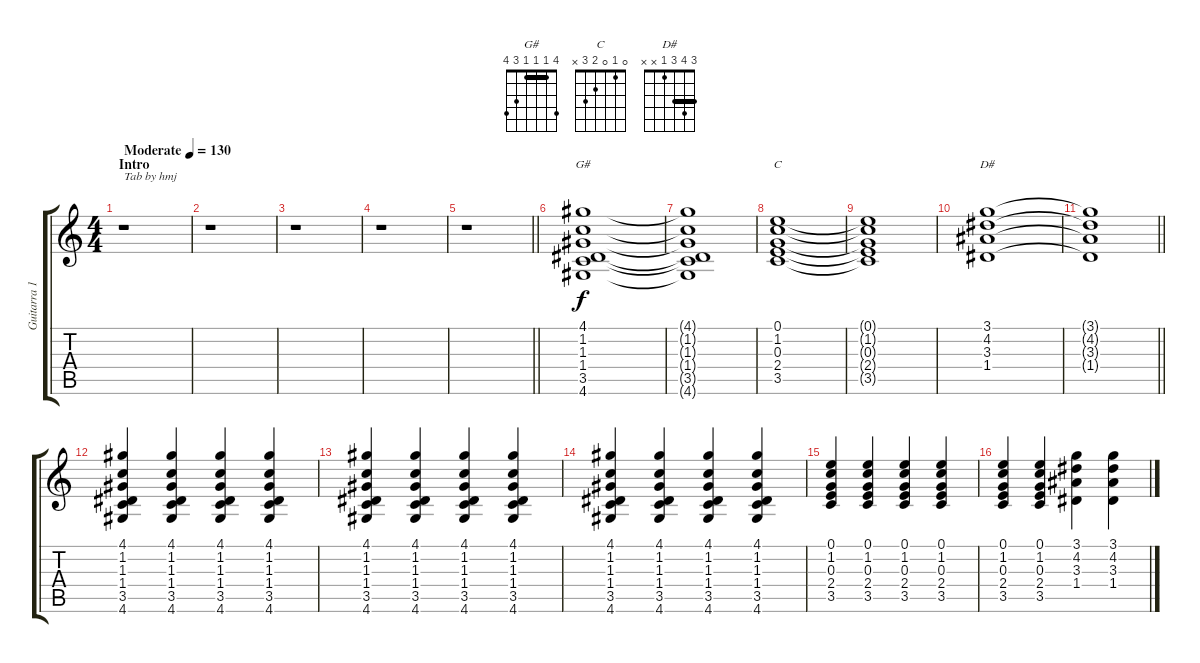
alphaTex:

\track ("Guitarra 1" "Guitarra 1") {instrument distortionguitar}
\staff {score tabs}
\tuning (E4 B3 G3 D3 A2 E2) {hide}
\chord ("G#" 4 1 1 1 3 4) {barre 1}
\chord ("C" 0 1 0 2 3 x)
\chord ("D#" 3 4 3 1 x x) {barre 3}
\ts (4 4)
\section ("" "Intro")
\tempo (130 "Moderate")
\clef g2
\ks c
r.1{txt "Tab by hmj" dy f instrument distortionguitar} |
r.1 |
r.1 |
r.1 |
\barLineRight lightlight
r.1 |
\section ("" "")
(4.1 1.2 1.3 1.4 3.5 4.6).1{ch "G#"} |
(4.1{t} 1.2{t} 1.3{t} 1.4{t} 3.5{t} 4.6{t}).1 |
(0.1 1.2 0.3 2.4 3.5).1{ch "C"} |
(0.1{t} 1.2{t} 0.3{t} 2.4{t} 3.5{t}).1 |
(3.1 4.2 3.3 1.4).1{ch "D#"} |
\barLineRight lightlight
(3.1{t} 4.2{t} 3.3{t} 1.4{t}).1 |
\section ("" "")
(4.1 1.2 1.3 1.4 3.5 4.6).4 (4.1 1.2 1.3 1.4 3.5 4.6).4 (4.1 1.2 1.3 1.4 3.5 4.6).4 (4.1 1.2 1.3 1.4 3.5 4.6).4 |
(4.1 1.2 1.3 1.4 3.5 4.6).4 (4.1 1.2 1.3 1.4 3.5 4.6).4 (4.1 1.2 1.3 1.4 3.5 4.6).4 (4.1 1.2 1.3 1.4 3.5 4.6).4 |
(4.1 1.2 1.3 1.4 3.5 4.6).4 (4.1 1.2 1.3 1.4 3.5 4.6).4 (4.1 1.2 1.3 1.4 3.5 4.6).4 (4.1 1.2 1.3 1.4 3.5 4.6).4 |
(0.1 1.2 0.3 2.4 3.5).4 (0.1 1.2 0.3 2.4 3.5).4 (0.1 1.2 0.3 2.4 3.5).4 (0.1 1.2 0.3 2.4 3.5).4 |
(0.1 1.2 0.3 2.4 3.5).4 (0.1 1.2 0.3 2.4 3.5).4 (3.1 4.2 3.3 1.4).4 (3.1 4.2 3.3 1.4).4
